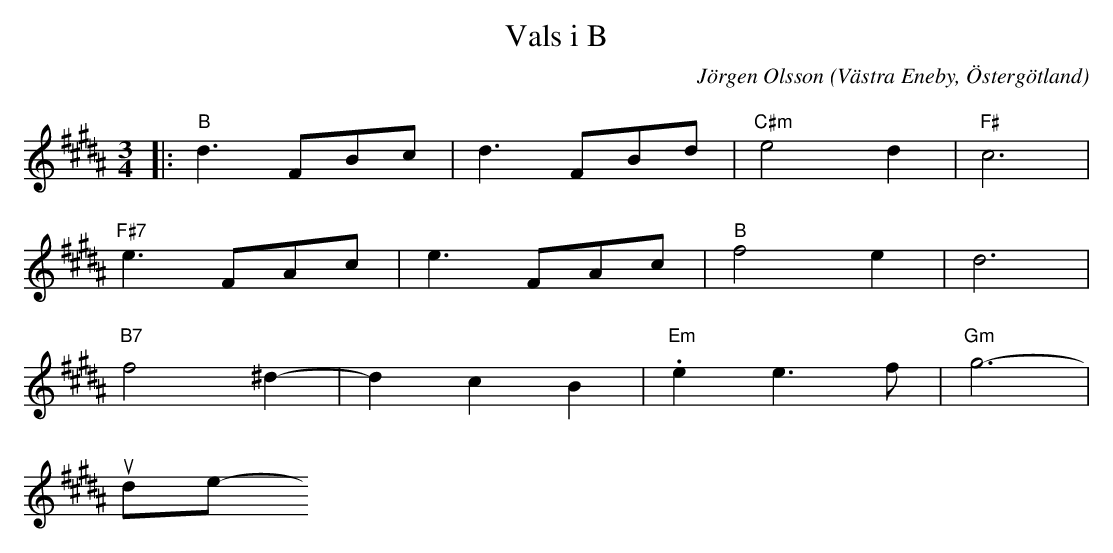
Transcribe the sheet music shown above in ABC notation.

X:1
T:Vals i B
C:Jörgen Olsson
O:Västra Eneby, Östergötland
Q:160
M:3/4
L:1/8
K:B
|:"B" d3 FBc|d3 FBd|"C#m" e4d2|"F#" c6 |
"F#7" e3 FAc|e3 FAc |"B" f4e2|d6 |
"B7" f4 ^d2-|d2c2B2 |"Em" .e2 e3 f|"Gm" g6 |
- under konstruktion -
